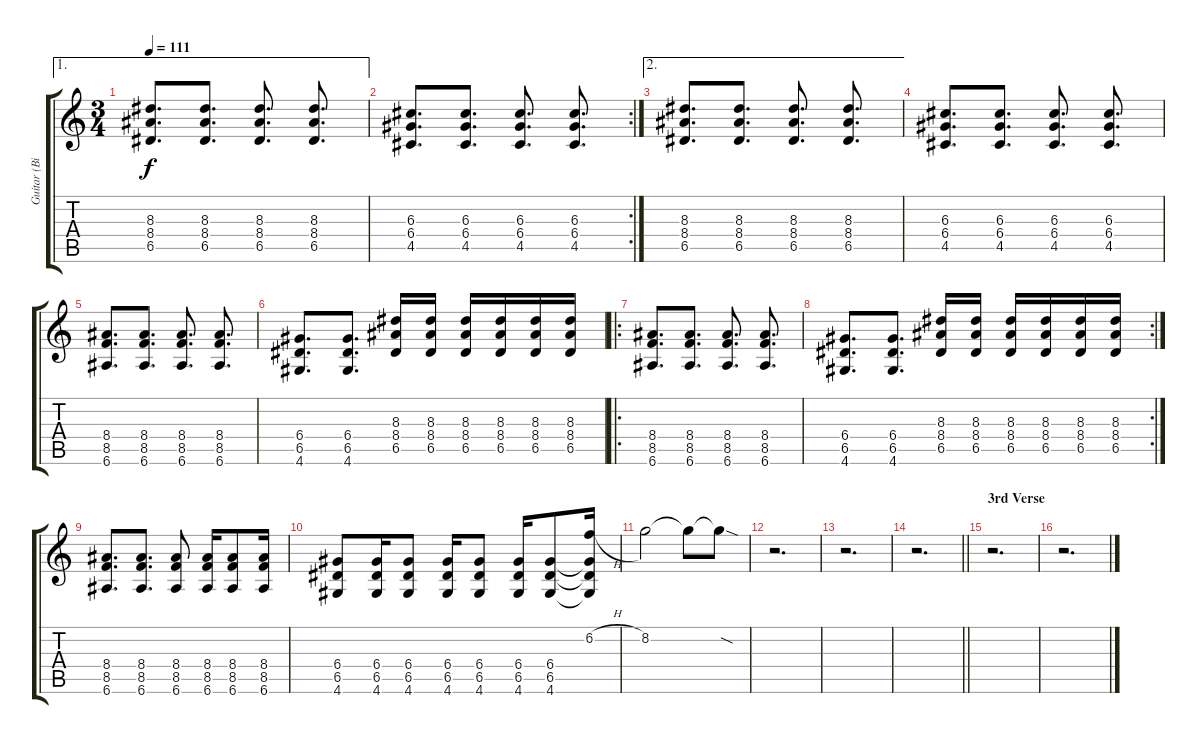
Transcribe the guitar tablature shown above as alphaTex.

\track ("Guitar (Billie Joe Armstrong)" "Guitar (Bi") {instrument overdrivenguitar}
\staff {score tabs}
\tuning (E4 B3 G3 D3 A2 E2) {hide}
\ae 1
\ts (3 4)
\tempo 111
\clef g2
\ks c
(8.3 8.4 6.5).8{d dy f} (8.3 8.4 6.5).8{d} (8.3 8.4 6.5).8{d} (8.3 8.4 6.5).8{d} |
\rc 2
(6.3 6.4 4.5).8{d} (6.3 6.4 4.5).8{d} (6.3 6.4 4.5).8{d} (6.3 6.4 4.5).8{d} |
\ae 2
(8.3 8.4 6.5).8{d} (8.3 8.4 6.5).8{d} (8.3 8.4 6.5).8{d} (8.3 8.4 6.5).8{d} |
(6.3 6.4 4.5).8{d} (6.3 6.4 4.5).8{d} (6.3 6.4 4.5).8{d} (6.3 6.4 4.5).8{d} |
(8.4 8.5 6.6).8{d} (8.4 8.5 6.6).8{d} (8.4 8.5 6.6).8{d} (8.4 8.5 6.6).8{d} |
(6.4 6.5 4.6).8{d} (6.4 6.5 4.6).8{d} (8.3 8.4 6.5).16 (8.3 8.4 6.5).16 (8.3 8.4 6.5).16 (8.3 8.4 6.5).16 (8.3 8.4 6.5).16 (8.3 8.4 6.5).16 |
\ro
(8.4 8.5 6.6).8{d} (8.4 8.5 6.6).8{d} (8.4 8.5 6.6).8{d} (8.4 8.5 6.6).8{d} |
\rc 2
(6.4 6.5 4.6).8{d} (6.4 6.5 4.6).8{d} (8.3 8.4 6.5).16 (8.3 8.4 6.5).16 (8.3 8.4 6.5).16 (8.3 8.4 6.5).16 (8.3 8.4 6.5).16 (8.3 8.4 6.5).16 |
(8.4 8.5 6.6).8{d} (8.4 8.5 6.6).8{d} (8.4 8.5 6.6).8 (8.4 8.5 6.6).16 (8.4 8.5 6.6).8 (8.4 8.5 6.6).16 |
(6.4 6.5 4.6).8 (6.4 6.5 4.6).16 (6.4 6.5 4.6).8 (6.4 6.5 4.6).16 (6.4 6.5 4.6).8 (6.4 6.5 4.6).16 (6.4 6.5 4.6).8 (6.2{h} 6.4{t} 6.5{t} 4.6{t}).16 |
8.2.2 8.2{t}.8 8.2{sod t}.8 |
r.2{d} |
r.2{d} |
\barLineRight lightlight
r.2{d} |
\section ("" "3rd Verse")
r.2{d} |
r.2{d}
